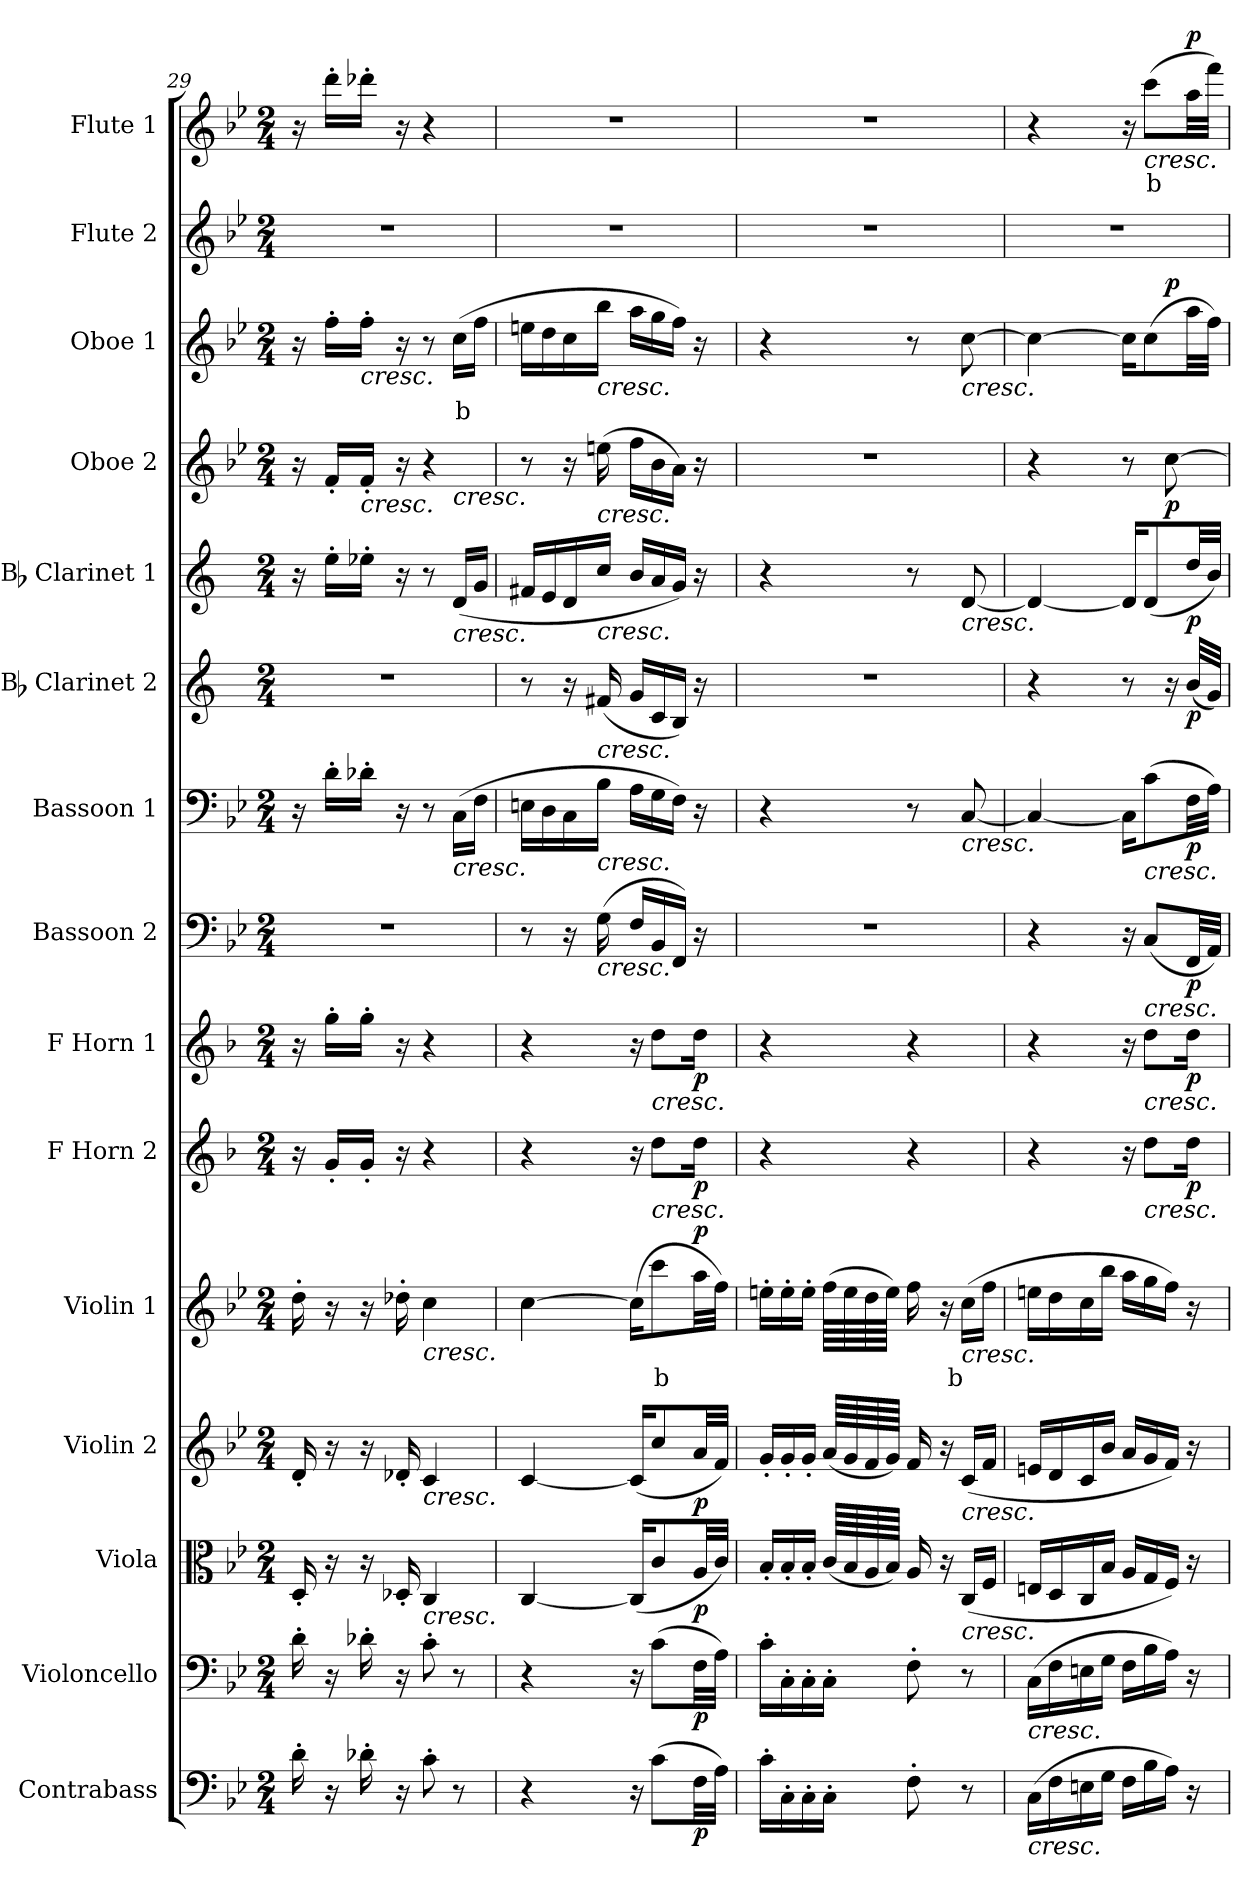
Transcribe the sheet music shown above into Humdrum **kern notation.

**kern	**dynam	**kern	**dynam	**kern	**dynam	**kern	**dynam	**kern	**text	**dynam	**kern	**dynam	**kern	**dynam	**kern	**dynam	**kern	**dynam	**kern	**dynam	**kern	**dynam	**kern	**dynam	**kern	**text	**dynam	**kern	**kern	**text	**dynam
*part15	*part15	*part14	*part14	*part13	*part13	*part12	*part12	*part11	*part11	*part11	*part10	*part10	*part9	*part9	*part8	*part8	*part7	*part7	*part6	*part6	*part5	*part5	*part4	*part4	*part3	*part3	*part3	*part2	*part1	*part1	*part1
*staff15	*staff15	*staff14	*staff14	*staff13	*staff13	*staff12	*staff12	*staff11	*staff11	*staff11	*staff10	*staff10	*staff9	*staff9	*staff8	*staff8	*staff7	*staff7	*staff6	*staff6	*staff5	*staff5	*staff4	*staff4	*staff3	*staff3	*staff3	*staff2	*staff1	*staff1	*staff1
*I"Contrabass	*	*I"Violoncello	*	*I"Viola	*	*I"Violin 2	*	*I"Violin 1	*	*	*I"F Horn 2	*	*I"F Horn 1	*	*I"Bassoon 2	*	*I"Bassoon 1	*	*I"Bb Clarinet 2	*	*I"Bb Clarinet 1	*	*I"Oboe 2	*	*I"Oboe 1	*	*	*I"Flute 2	*I"Flute 1	*	*
*I'Cb	*	*I'Vc	*	*I'Vla	*	*I'Vln 2	*	*I'Vln 1	*	*	*I'Hn 2	*	*I'Hn 1	*	*I'Bsn 2	*	*I'Bsn 1	*	*I'Cl 2	*	*I'Cl 1	*	*I'Ob 2	*	*I'Ob 1	*	*	*I'Fl 2	*I'Fl 1	*	*
*clefF4	*	*clefF4	*	*clefC3	*	*clefG2	*	*clefG2	*	*	*clefG2	*	*clefG2	*	*clefF4	*	*clefF4	*	*clefG2	*	*clefG2	*	*clefG2	*	*clefG2	*	*	*clefG2	*clefG2	*	*
*ITrd7c12	*	*	*	*	*	*	*	*	*	*	*ITrd4c7	*	*ITrd4c7	*	*	*	*	*	*ITrd1c2	*	*ITrd1c2	*	*	*	*	*	*	*	*	*	*
*k[b-e-]	*	*k[b-e-]	*	*k[b-e-]	*	*k[b-e-]	*	*k[b-e-]	*	*	*k[b-e-]	*	*k[b-e-]	*	*k[b-e-]	*	*k[b-e-]	*	*k[b-e-]	*	*k[b-e-]	*	*k[b-e-]	*	*k[b-e-]	*	*	*k[b-e-]	*k[b-e-]	*	*
*M2/4	*	*M2/4	*	*M2/4	*	*M2/4	*	*M2/4	*	*	*M2/4	*	*M2/4	*	*M2/4	*	*M2/4	*	*M2/4	*	*M2/4	*	*M2/4	*	*M2/4	*	*	*M2/4	*M2/4	*	*
=29	=29	=29	=29	=29	=29	=29	=29	=29	=29	=29	=29	=29	=29	=29	=29	=29	=29	=29	=29	=29	=29	=29	=29	=29	=29	=29	=29	=29	=29	=29	=29
*	*	*	*	*	*	*	*	*	*	*	*	*	*	*	*	*	*	*	*	*	*	*	*^	*	*	*	*	*	*	*	*
16D'\	.	16d'\	.	16D'/	.	16d'/	.	16dd'\	.	.	16r	.	16r	.	2r	.	16r	.	2r	.	16r	.	16r	4.ryy	.	16r	.	.	2r	16r	.	.
16r	.	16r	.	16r	.	16r	.	16r	.	.	16c'/LL	.	16cc'\LL	.	.	.	16d'\LL	.	.	.	16dd'\LL	.	16f'/LL	.	.	16ff'\LL	.	.	.	16ddd'\LL	.	.
!	!	!	!	!	!	!	!	!	!	!	!	!	!	!	!	!	!	!	!	!	!	!	!	!	!	!LO:TX:b:i:t=cresc.	!	!	!	!	!	!
!	!	!	!	!	!	!	!	!	!	!	!	!	!	!	!	!	!	!	!	!	!	!	!LO:TX:b:i:t=cresc.	!	!	!	!	!	!	!	!	!
16D-X'\	.	16d-X'\	.	16r	.	16r	.	16r	.	.	16c'/JJ	.	16cc'\JJ	.	.	.	16d-X'\JJ	.	.	.	16dd-X'\JJ	.	16f'/JJ	.	.	16ff'\JJ	.	.	.	16ddd-X'\JJ	.	.
16r	.	16r	.	16D-X'/	.	16d-X'/	.	16dd-X'\	.	.	16r	.	16r	.	.	.	16r	.	.	.	16r	.	16r	.	.	16r	.	.	.	16r	.	.
!	!	!	!	!	!	!	!	!LO:TX:b:i:t=cresc.	!	!	!	!	!	!	!	!	!	!	!	!	!	!	!	!	!	!	!	!	!	!	!	!
!	!	!	!	!	!	!LO:TX:b:i:t=cresc.	!	!	!	!	!	!	!	!	!	!	!	!	!	!	!	!	!	!	!	!	!	!	!	!	!	!
!	!	!	!	!LO:TX:b:i:t=cresc.	!	!	!	!	!	!	!	!	!	!	!	!	!	!	!	!	!	!	!	!	!	!	!	!	!	!	!	!
8C'\	.	8c'\	.	4C/	.	4c/	.	4cc\	.	.	4r	.	4r	.	.	.	8r	.	.	.	8r	.	4r	.	.	8r	.	.	.	4r	.	.
!	!	!	!	!	!	!	!	!	!	!	!	!	!	!	!	!	!	!	!	!	!	!	!	!LO:TX:b:i:t=cresc.	!	!	!	!	!	!	!	!
!	!	!	!	!	!	!	!	!	!	!	!	!	!	!	!	!	!	!	!	!	!LO:TX:b:i:t=cresc.	!	!	!	!	!	!	!	!	!	!	!
!	!	!	!	!	!	!	!	!	!	!	!	!	!	!	!	!	!LO:TX:b:i:t=cresc.	!	!	!	!	!	!	!	!	!	!	!	!	!	!	!
!	!	!	!	!	!	!	!	!	!	!	!	!	!	!	!	!	!	!	!	!	!	!	!	!	!	!	!LO:LY:b:color=#FF0000	!	!	!	!	!
8r	.	8r	.	.	.	.	.	.	.	.	.	.	.	.	.	.	(16C\LL	.	.	.	(16c/LL	.	.	8ryy	.	(16cc\LL	b	.	.	.	.	.
.	.	.	.	.	.	.	.	.	.	.	.	.	.	.	.	.	16F\JJ	.	.	.	16f/JJ	.	.	.	.	16ff\JJ	.	.	.	.	.	.
*	*	*	*	*	*	*	*	*	*	*	*	*	*	*	*	*	*	*	*	*	*	*	*v	*v	*	*	*	*	*	*	*	*
!!LO:PB:g=z
=30	=30	=30	=30	=30	=30	=30	=30	=30	=30	=30	=30	=30	=30	=30	=30	=30	=30	=30	=30	=30	=30	=30	=30	=30	=30	=30	=30	=30	=30	=30	=30
4r	.	4r	.	[4C/	.	[4c/	.	[4cc\	.	.	4r	.	4r	.	8r	.	16En\LL	.	8r	.	16en/LL	.	8r	.	16een\LL	.	.	2r	2r	.	.
.	.	.	.	.	.	.	.	.	.	.	.	.	.	.	.	.	16D\	.	.	.	16d/	.	.	.	16dd\	.	.	.	.	.	.
.	.	.	.	.	.	.	.	.	.	.	.	.	.	.	16r	.	16C\	.	16r	.	16c/	.	16r	.	16cc\	.	.	.	.	.	.
!	!	!	!	!	!	!	!	!	!	!	!	!	!	!	!	!	!	!	!	!	!	!	!	!	!LO:TX:b:i:t=cresc.	!	!	!	!	!	!
!	!	!	!	!	!	!	!	!	!	!	!	!	!	!	!	!	!	!	!	!	!	!	!LO:TX:b:i:t=cresc.	!	!	!	!	!	!	!	!
!	!	!	!	!	!	!	!	!	!	!	!	!	!	!	!	!	!	!	!	!	!LO:TX:b:i:t=cresc.	!	!	!	!	!	!	!	!	!	!
!	!	!	!	!	!	!	!	!	!	!	!	!	!	!	!	!	!	!	!LO:TX:b:i:t=cresc.	!	!	!	!	!	!	!	!	!	!	!	!
!	!	!	!	!	!	!	!	!	!	!	!	!	!	!	!	!	!LO:TX:b:i:t=cresc.	!	!	!	!	!	!	!	!	!	!	!	!	!	!
!	!	!	!	!	!	!	!	!	!	!	!	!	!	!	!LO:TX:b:i:t=cresc.	!	!	!	!	!	!	!	!	!	!	!	!	!	!	!	!
.	.	.	.	.	.	.	.	.	.	.	.	.	.	.	(16G\	.	16B-\JJ	.	(16en/	.	16b-/JJ	.	(16een\	.	16bb-\JJ	.	.	.	.	.	.
16r	.	16r	.	(16C/KL]	.	(16c/KL]	.	(16cc\KL]	.	.	16r	.	16r	.	16F/LL	.	16A\LL	.	16f/LL	.	16a/LL	.	16ff\LL	.	16aa\LL	.	.	.	.	.	.
!	!	!	!	!	!	!	!	!	!	!	!	!	!LO:TX:b:i:t=cresc.	!	!	!	!	!	!	!	!	!	!	!	!	!	!	!	!	!	!
!	!	!	!	!	!	!	!	!	!	!	!LO:TX:b:i:t=cresc.	!	!	!	!	!	!	!	!	!	!	!	!	!	!	!	!	!	!	!	!
!	!	!	!	!	!	!	!	!	!LO:LY:b:color=#FF0000	!	!	!	!	!	!	!	!	!	!	!	!	!	!	!	!	!	!	!	!	!	!
(8C\L	.	(8c\L	.	8c/	.	8cc/	.	8ccc\	b	.	8g\L	.	8g\L	.	16BB-/	.	16G\	.	16B-/	.	16g/	.	16b-\	.	16gg\	.	.	.	.	.	.
.	.	.	.	.	.	.	.	.	.	.	.	.	.	.	16FF/JJ)	.	16F\JJ)	.	16A/JJ)	.	16f/JJ)	.	16a\JJ)	.	16ff\JJ)	.	.	.	.	.	.
!	!LO:DY:b	!	!LO:DY:b	!	!LO:DY:b	!	!LO:DY:b	!	!	!LO:DY:b	!	!LO:DY:b	!	!LO:DY:b	!	!	!	!	!	!	!	!	!	!	!	!	!	!	!	!	!
32FF\LL	p	32F\LL	p	32A/LL	p	32a/LL	p	32aa\LL	.	p	16g\Jk	p	16g\Jk	p	16r	.	16r	.	16r	.	16r	.	16r	.	16r	.	.	.	.	.	.
32AA\JJJ)	.	32A\JJJ)	.	32c/JJJ)	.	32f/JJJ)	.	32ff\JJJ)	.	.	.	.	.	.	.	.	.	.	.	.	.	.	.	.	.	.	.	.	.	.	.
=31	=31	=31	=31	=31	=31	=31	=31	=31	=31	=31	=31	=31	=31	=31	=31	=31	=31	=31	=31	=31	=31	=31	=31	=31	=31	=31	=31	=31	=31	=31	=31
16C'\LL	.	16c'\LL	.	16B-'/LL	.	16g'/LL	.	16een'\LL	.	.	4r	.	4r	.	2r	.	4r	.	2r	.	4r	.	2r	.	4r	.	.	2r	2r	.	.
16CC'\	.	16C'\	.	16B-'/	.	16g'/	.	16ee'\	.	.	.	.	.	.	.	.	.	.	.	.	.	.	.	.	.	.	.	.	.	.	.
16CC'\	.	16C'\	.	16B-'/JJ	.	16g'/JJ	.	16ee'\JJ	.	.	.	.	.	.	.	.	.	.	.	.	.	.	.	.	.	.	.	.	.	.	.
16CC'\JJ	.	16C'\JJ	.	(64c/LLLL	.	(64a/LLLL	.	(64ff\LLLL	.	.	.	.	.	.	.	.	.	.	.	.	.	.	.	.	.	.	.	.	.	.	.
.	.	.	.	64B-/	.	64g/	.	64ee\	.	.	.	.	.	.	.	.	.	.	.	.	.	.	.	.	.	.	.	.	.	.	.
.	.	.	.	64A/	.	64f/	.	64dd\	.	.	.	.	.	.	.	.	.	.	.	.	.	.	.	.	.	.	.	.	.	.	.
.	.	.	.	64B-/JJJJ)	.	64g/JJJJ)	.	64ee\JJJJ)	.	.	.	.	.	.	.	.	.	.	.	.	.	.	.	.	.	.	.	.	.	.	.
8FF'\	.	8F'\	.	16A/	.	16f/	.	16ff\	.	.	4r	.	4r	.	.	.	8r	.	.	.	8r	.	.	.	8r	.	.	.	.	.	.
.	.	.	.	16r	.	16r	.	16r	.	.	.	.	.	.	.	.	.	.	.	.	.	.	.	.	.	.	.	.	.	.	.
!	!	!	!	!	!	!	!	!	!	!	!	!	!	!	!	!	!	!	!	!	!	!	!	!	!LO:TX:b:i:t=cresc.	!	!	!	!	!	!
!	!	!	!	!	!	!	!	!	!	!	!	!	!	!	!	!	!	!	!	!	!LO:TX:b:i:t=cresc.	!	!	!	!	!	!	!	!	!	!
!	!	!	!	!	!	!	!	!	!	!	!	!	!	!	!	!	!LO:TX:b:i:t=cresc.	!	!	!	!	!	!	!	!	!	!	!	!	!	!
!	!	!	!	!	!	!	!	!LO:TX:b:i:t=cresc.	!	!	!	!	!	!	!	!	!	!	!	!	!	!	!	!	!	!	!	!	!	!	!
!	!	!	!	!	!	!LO:TX:b:i:t=cresc.	!	!	!	!	!	!	!	!	!	!	!	!	!	!	!	!	!	!	!	!	!	!	!	!	!
!	!	!	!	!LO:TX:b:i:t=cresc.	!	!	!	!	!	!	!	!	!	!	!	!	!	!	!	!	!	!	!	!	!	!	!	!	!	!	!
!	!	!	!	!	!	!	!	!	!LO:LY:b:color=#FF0000	!	!	!	!	!	!	!	!	!	!	!	!	!	!	!	!	!	!	!	!	!	!
8r	.	8r	.	(16C/LL	.	(16c/LL	.	(16cc\LL	b	.	.	.	.	.	.	.	[8C/	.	.	.	[8c/	.	.	.	[8cc\	.	.	.	.	.	.
.	.	.	.	16F/JJ	.	16f/JJ	.	16ff\JJ	.	.	.	.	.	.	.	.	.	.	.	.	.	.	.	.	.	.	.	.	.	.	.
=32	=32	=32	=32	=32	=32	=32	=32	=32	=32	=32	=32	=32	=32	=32	=32	=32	=32	=32	=32	=32	=32	=32	=32	=32	=32	=32	=32	=32	=32	=32	=32
*	*	*	*	*	*	*	*	*	*	*	*	*	*	*	*	*	*	*	*	*	*	*	*	*	*^	*	*	*	*	*	*
!	!	!LO:TX:b:i:t=cresc.	!	!	!	!	!	!	!	!	!	!	!	!	!	!	!	!	!	!	!	!	!	!	!	!	!	!	!	!	!	!
!LO:TX:b:i:t=cresc.	!	!	!	!	!	!	!	!	!	!	!	!	!	!	!	!	!	!	!	!	!	!	!	!	!	!	!	!	!	!	!	!
(16CC\LL	.	(16C\LL	.	16En/LL	.	16en/LL	.	16een\LL	.	.	4r	.	4r	.	4r	.	4C/_	.	4r	.	4c/_	.	4r	.	4cc\_	4.ryy	.	.	2r	4r	.	.
16FF\	.	16F\	.	16D/	.	16d/	.	16dd\	.	.	.	.	.	.	.	.	.	.	.	.	.	.	.	.	.	.	.	.	.	.	.	.
16EEn\	.	16En\	.	16C/	.	16c/	.	16cc\	.	.	.	.	.	.	.	.	.	.	.	.	.	.	.	.	.	.	.	.	.	.	.	.
16GG\JJ	.	16G\JJ	.	16B-/JJ	.	16b-/JJ	.	16bb-\JJ	.	.	.	.	.	.	.	.	.	.	.	.	.	.	.	.	.	.	.	.	.	.	.	.
16FF\LL	.	16F\LL	.	16A/LL	.	16a/LL	.	16aa\LL	.	.	16r	.	16r	.	16r	.	16C\KL]	.	8r	.	16c/KL]	.	8r	.	16cc\KL]	.	.	.	.	16r	.	.
!	!	!	!	!	!	!	!	!	!	!	!	!	!	!	!	!	!	!	!	!	!	!	!	!	!	!	!	!	!	!LO:TX:b:i:t=cresc.	!	!
!	!	!	!	!	!	!	!	!	!	!	!	!	!	!	!	!	!LO:TX:b:i:t=cresc.	!	!	!	!	!	!	!	!	!	!	!	!	!	!	!
!	!	!	!	!	!	!	!	!	!	!	!	!	!	!	!LO:TX:b:i:t=cresc.	!	!	!	!	!	!	!	!	!	!	!	!	!	!	!	!	!
!	!	!	!	!	!	!	!	!	!	!	!	!	!LO:TX:b:i:t=cresc.	!	!	!	!	!	!	!	!	!	!	!	!	!	!	!	!	!	!	!
!	!	!	!	!	!	!	!	!	!	!	!LO:TX:b:i:t=cresc.	!	!	!	!	!	!	!	!	!	!	!	!	!	!	!	!	!	!	!	!	!
!	!	!	!	!	!	!	!	!	!	!	!	!	!	!	!	!	!	!	!	!	!	!	!	!	!	!	!	!	!	!	!LO:LY:b:color=#FF0000	!
16BB-\	.	16B-\	.	16G/	.	16g/	.	16gg\	.	.	8g\L	.	8g\L	.	(8C/L	.	(8c\	.	.	.	(8c/	.	.	.	(8cc\	.	.	.	.	(8ccc\L	b	.
!	!	!	!	!	!	!	!	!	!	!	!	!	!	!	!	!	!	!	!	!	!	!	!	!LO:DY:b	!	!	!	!LO:DY:b	!	!	!	!
16AA\JJ)	.	16A\JJ)	.	16F/JJ)	.	16f/JJ)	.	16ff\JJ)	.	.	.	.	.	.	.	.	.	.	16r	.	.	.	[8cc\	p	.	8ryy	.	p	.	.	.	.
!	!	!	!	!	!	!	!	!	!	!	!	!LO:DY:b	!	!LO:DY:b	!	!LO:DY:b	!	!LO:DY:b	!	!LO:DY:b	!	!LO:DY:b	!	!	!	!	!	!	!	!	!	!LO:DY:b
16r	.	16r	.	16r	.	16r	.	16r	.	.	16g\Jk	p	16g\Jk	p	32FF/LL	p	32F\LL	p	(32a/LLL	p	32cc/LL	p	.	.	32aa\LL	.	.	.	.	32aa\LL	.	p
.	.	.	.	.	.	.	.	.	.	.	.	.	.	.	32AA/JJJ)	.	32A\JJJ)	.	32f/JJJ)	.	32a/JJJ)	.	.	.	32ff\JJJ)	.	.	.	.	32fff\JJJ)	.	.
*	*	*	*	*	*	*	*	*	*	*	*	*	*	*	*	*	*	*	*	*	*	*	*	*	*v	*v	*	*	*	*	*	*
=	=	=	=	=	=	=	=	=	=	=	=	=	=	=	=	=	=	=	=	=	=	=	=	=	=	=	=	=	=	=	=
*-	*-	*-	*-	*-	*-	*-	*-	*-	*-	*-	*-	*-	*-	*-	*-	*-	*-	*-	*-	*-	*-	*-	*-	*-	*-	*-	*-	*-	*-	*-	*-
